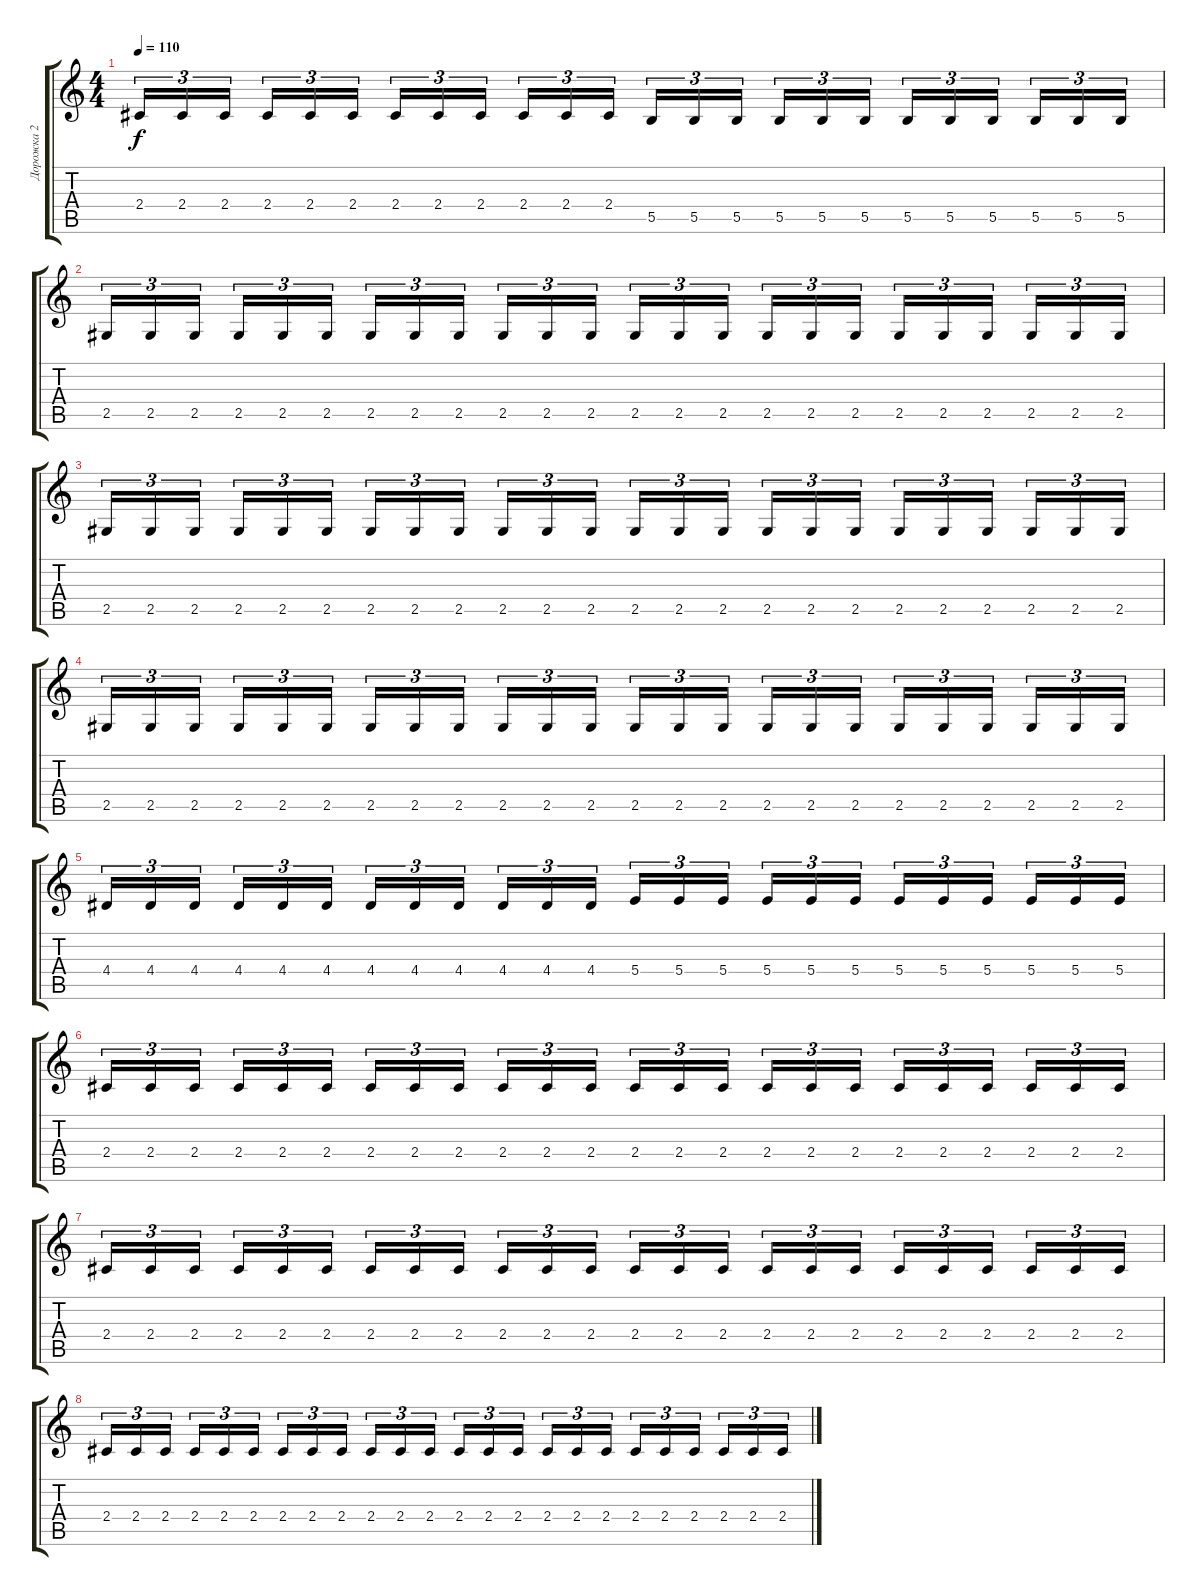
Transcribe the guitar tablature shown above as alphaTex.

\track ("Дорожка 2" "Дорожка 2") {instrument distortionguitar}
\staff {score tabs}
\tuning (Db4 Ab3 E3 B2 Gb2 Db2) {hide}
\ts (4 4)
\tempo 110
\clef g2
\ks c
2.4.16{tu (3 2) dy f} 2.4.16{tu (3 2)} 2.4.16{tu (3 2) beam splitsecondary} 2.4.16{tu (3 2)} 2.4.16{tu (3 2)} 2.4.16{tu (3 2)} 2.4.16{tu (3 2)} 2.4.16{tu (3 2)} 2.4.16{tu (3 2) beam splitsecondary} 2.4.16{tu (3 2)} 2.4.16{tu (3 2)} 2.4.16{tu (3 2)} 5.5.16{tu (3 2)} 5.5.16{tu (3 2)} 5.5.16{tu (3 2) beam splitsecondary} 5.5.16{tu (3 2)} 5.5.16{tu (3 2)} 5.5.16{tu (3 2)} 5.5.16{tu (3 2)} 5.5.16{tu (3 2)} 5.5.16{tu (3 2) beam splitsecondary} 5.5.16{tu (3 2)} 5.5.16{tu (3 2)} 5.5.16{tu (3 2)} |
2.5.16{tu (3 2)} 2.5.16{tu (3 2)} 2.5.16{tu (3 2) beam splitsecondary} 2.5.16{tu (3 2)} 2.5.16{tu (3 2)} 2.5.16{tu (3 2)} 2.5.16{tu (3 2)} 2.5.16{tu (3 2)} 2.5.16{tu (3 2) beam splitsecondary} 2.5.16{tu (3 2)} 2.5.16{tu (3 2)} 2.5.16{tu (3 2)} 2.5.16{tu (3 2)} 2.5.16{tu (3 2)} 2.5.16{tu (3 2) beam splitsecondary} 2.5.16{tu (3 2)} 2.5.16{tu (3 2)} 2.5.16{tu (3 2)} 2.5.16{tu (3 2)} 2.5.16{tu (3 2)} 2.5.16{tu (3 2) beam splitsecondary} 2.5.16{tu (3 2)} 2.5.16{tu (3 2)} 2.5.16{tu (3 2)} |
2.5.16{tu (3 2)} 2.5.16{tu (3 2)} 2.5.16{tu (3 2) beam splitsecondary} 2.5.16{tu (3 2)} 2.5.16{tu (3 2)} 2.5.16{tu (3 2)} 2.5.16{tu (3 2)} 2.5.16{tu (3 2)} 2.5.16{tu (3 2) beam splitsecondary} 2.5.16{tu (3 2)} 2.5.16{tu (3 2)} 2.5.16{tu (3 2)} 2.5.16{tu (3 2)} 2.5.16{tu (3 2)} 2.5.16{tu (3 2) beam splitsecondary} 2.5.16{tu (3 2)} 2.5.16{tu (3 2)} 2.5.16{tu (3 2)} 2.5.16{tu (3 2)} 2.5.16{tu (3 2)} 2.5.16{tu (3 2) beam splitsecondary} 2.5.16{tu (3 2)} 2.5.16{tu (3 2)} 2.5.16{tu (3 2)} |
2.5.16{tu (3 2)} 2.5.16{tu (3 2)} 2.5.16{tu (3 2) beam splitsecondary} 2.5.16{tu (3 2)} 2.5.16{tu (3 2)} 2.5.16{tu (3 2)} 2.5.16{tu (3 2)} 2.5.16{tu (3 2)} 2.5.16{tu (3 2) beam splitsecondary} 2.5.16{tu (3 2)} 2.5.16{tu (3 2)} 2.5.16{tu (3 2)} 2.5.16{tu (3 2)} 2.5.16{tu (3 2)} 2.5.16{tu (3 2) beam splitsecondary} 2.5.16{tu (3 2)} 2.5.16{tu (3 2)} 2.5.16{tu (3 2)} 2.5.16{tu (3 2)} 2.5.16{tu (3 2)} 2.5.16{tu (3 2) beam splitsecondary} 2.5.16{tu (3 2)} 2.5.16{tu (3 2)} 2.5.16{tu (3 2)} |
4.4.16{tu (3 2)} 4.4.16{tu (3 2)} 4.4.16{tu (3 2) beam splitsecondary} 4.4.16{tu (3 2)} 4.4.16{tu (3 2)} 4.4.16{tu (3 2)} 4.4.16{tu (3 2)} 4.4.16{tu (3 2)} 4.4.16{tu (3 2) beam splitsecondary} 4.4.16{tu (3 2)} 4.4.16{tu (3 2)} 4.4.16{tu (3 2)} 5.4.16{tu (3 2)} 5.4.16{tu (3 2)} 5.4.16{tu (3 2) beam splitsecondary} 5.4.16{tu (3 2)} 5.4.16{tu (3 2)} 5.4.16{tu (3 2)} 5.4.16{tu (3 2)} 5.4.16{tu (3 2)} 5.4.16{tu (3 2) beam splitsecondary} 5.4.16{tu (3 2)} 5.4.16{tu (3 2)} 5.4.16{tu (3 2)} |
2.4.16{tu (3 2)} 2.4.16{tu (3 2)} 2.4.16{tu (3 2) beam splitsecondary} 2.4.16{tu (3 2)} 2.4.16{tu (3 2)} 2.4.16{tu (3 2)} 2.4.16{tu (3 2)} 2.4.16{tu (3 2)} 2.4.16{tu (3 2) beam splitsecondary} 2.4.16{tu (3 2)} 2.4.16{tu (3 2)} 2.4.16{tu (3 2)} 2.4.16{tu (3 2)} 2.4.16{tu (3 2)} 2.4.16{tu (3 2) beam splitsecondary} 2.4.16{tu (3 2)} 2.4.16{tu (3 2)} 2.4.16{tu (3 2)} 2.4.16{tu (3 2)} 2.4.16{tu (3 2)} 2.4.16{tu (3 2) beam splitsecondary} 2.4.16{tu (3 2)} 2.4.16{tu (3 2)} 2.4.16{tu (3 2)} |
2.4.16{tu (3 2)} 2.4.16{tu (3 2)} 2.4.16{tu (3 2) beam splitsecondary} 2.4.16{tu (3 2)} 2.4.16{tu (3 2)} 2.4.16{tu (3 2)} 2.4.16{tu (3 2)} 2.4.16{tu (3 2)} 2.4.16{tu (3 2) beam splitsecondary} 2.4.16{tu (3 2)} 2.4.16{tu (3 2)} 2.4.16{tu (3 2)} 2.4.16{tu (3 2)} 2.4.16{tu (3 2)} 2.4.16{tu (3 2) beam splitsecondary} 2.4.16{tu (3 2)} 2.4.16{tu (3 2)} 2.4.16{tu (3 2)} 2.4.16{tu (3 2)} 2.4.16{tu (3 2)} 2.4.16{tu (3 2) beam splitsecondary} 2.4.16{tu (3 2)} 2.4.16{tu (3 2)} 2.4.16{tu (3 2)} |
2.4.16{tu (3 2)} 2.4.16{tu (3 2)} 2.4.16{tu (3 2) beam splitsecondary} 2.4.16{tu (3 2)} 2.4.16{tu (3 2)} 2.4.16{tu (3 2)} 2.4.16{tu (3 2)} 2.4.16{tu (3 2)} 2.4.16{tu (3 2) beam splitsecondary} 2.4.16{tu (3 2)} 2.4.16{tu (3 2)} 2.4.16{tu (3 2)} 2.4.16{tu (3 2)} 2.4.16{tu (3 2)} 2.4.16{tu (3 2) beam splitsecondary} 2.4.16{tu (3 2)} 2.4.16{tu (3 2)} 2.4.16{tu (3 2)} 2.4.16{tu (3 2)} 2.4.16{tu (3 2)} 2.4.16{tu (3 2) beam splitsecondary} 2.4.16{tu (3 2)} 2.4.16{tu (3 2)} 2.4.16{tu (3 2)}
